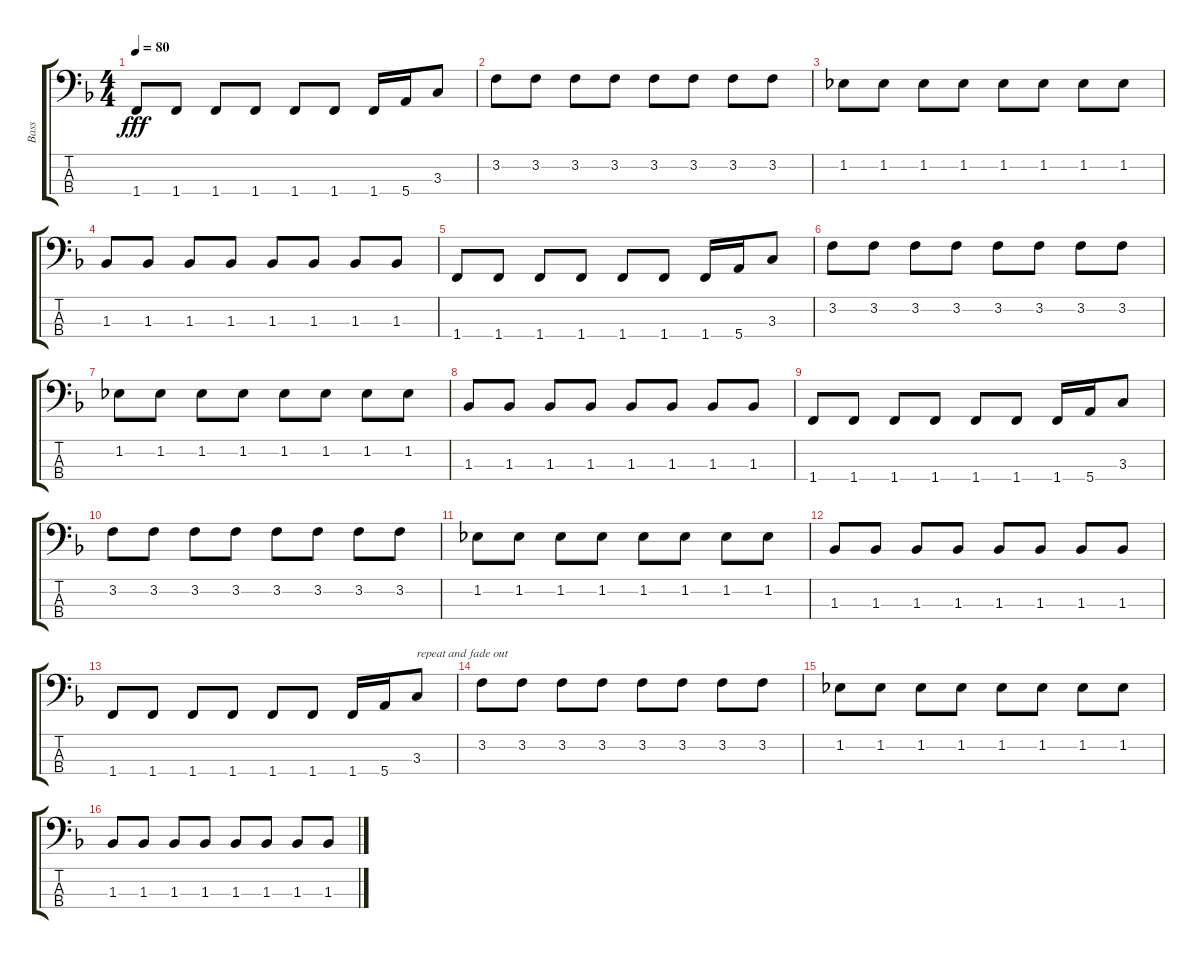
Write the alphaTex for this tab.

\track ("Bass" "Bass") {instrument electricbassfinger}
\staff {score tabs}
\tuning (G2 D2 A1 E1) {hide}
\ts (4 4)
\tempo 80
\clef f4
\ks f
1.4.8{dy fff} 1.4.8 1.4.8 1.4.8 1.4.8 1.4.8 1.4.16 5.4.16 3.3.8 |
3.2.8 3.2.8 3.2.8 3.2.8 3.2.8 3.2.8 3.2.8 3.2.8 |
1.2.8 1.2.8 1.2.8 1.2.8 1.2.8 1.2.8 1.2.8 1.2.8 |
1.3.8 1.3.8 1.3.8 1.3.8 1.3.8 1.3.8 1.3.8 1.3.8 |
1.4.8 1.4.8 1.4.8 1.4.8 1.4.8 1.4.8 1.4.16 5.4.16 3.3.8 |
3.2.8 3.2.8 3.2.8 3.2.8 3.2.8 3.2.8 3.2.8 3.2.8 |
1.2.8 1.2.8 1.2.8 1.2.8 1.2.8 1.2.8 1.2.8 1.2.8 |
1.3.8 1.3.8 1.3.8 1.3.8 1.3.8 1.3.8 1.3.8 1.3.8 |
1.4.8 1.4.8 1.4.8 1.4.8 1.4.8 1.4.8 1.4.16 5.4.16 3.3.8 |
3.2.8 3.2.8 3.2.8 3.2.8 3.2.8 3.2.8 3.2.8 3.2.8 |
1.2.8 1.2.8 1.2.8 1.2.8 1.2.8 1.2.8 1.2.8 1.2.8 |
1.3.8 1.3.8 1.3.8 1.3.8 1.3.8 1.3.8 1.3.8 1.3.8 |
1.4.8 1.4.8 1.4.8 1.4.8 1.4.8 1.4.8 1.4.16 5.4.16 3.3.8{txt "repeat and fade out"} |
3.2.8 3.2.8 3.2.8 3.2.8 3.2.8 3.2.8 3.2.8 3.2.8 |
1.2.8 1.2.8 1.2.8 1.2.8 1.2.8 1.2.8 1.2.8 1.2.8 |
1.3.8 1.3.8 1.3.8 1.3.8 1.3.8 1.3.8 1.3.8 1.3.8
